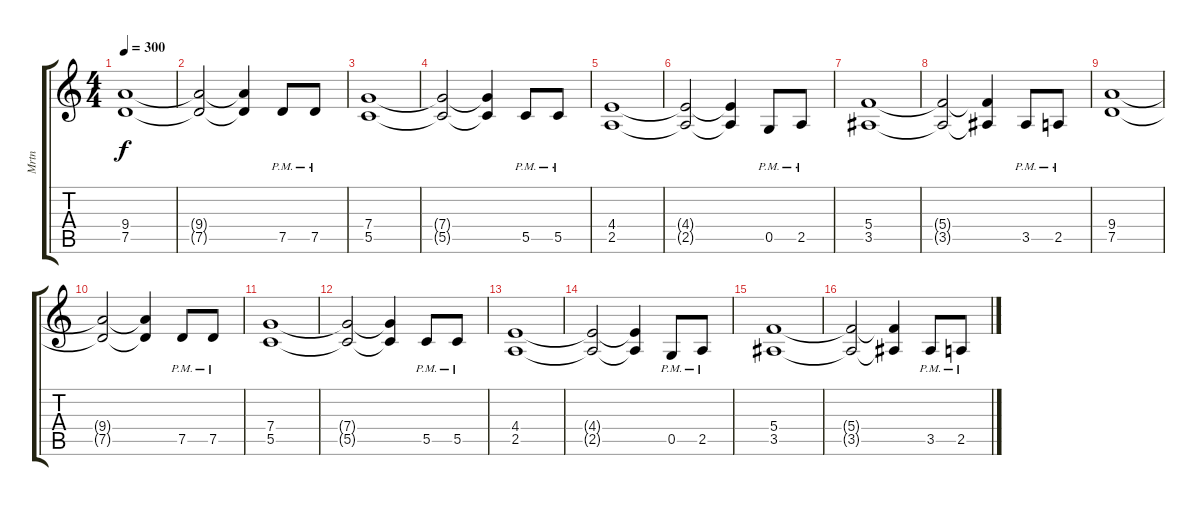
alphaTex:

\track ("Mrtn" "Mrtn") {instrument distortionguitar}
\staff {score tabs}
\tuning (D4 A3 F3 C3 G2 D2) {hide}
\ts (4 4)
\tempo 300
\clef g2
\ks c
(9.4 7.5).1{dy f} |
(9.4{t} 7.5{t}).2 (9.4{t} 7.5{t}).4 7.5{pm}.8 7.5{pm}.8 |
(7.4 5.5).1 |
(7.4{t} 5.5{t}).2 (7.4{t} 5.5{t}).4 5.5{pm}.8 5.5{pm}.8 |
(4.4 2.5).1 |
(4.4{t} 2.5{t}).2 (4.4{t} 2.5{t}).4 0.5{pm}.8 2.5{pm}.8 |
(5.4 3.5).1 |
(5.4{t} 3.5{t}).2 (5.4{t} 3.5{t}).4 3.5{pm}.8 2.5{pm}.8 |
(9.4 7.5).1 |
(9.4{t} 7.5{t}).2 (9.4{t} 7.5{t}).4 7.5{pm}.8 7.5{pm}.8 |
(7.4 5.5).1 |
(7.4{t} 5.5{t}).2 (7.4{t} 5.5{t}).4 5.5{pm}.8 5.5{pm}.8 |
(4.4 2.5).1 |
(4.4{t} 2.5{t}).2 (4.4{t} 2.5{t}).4 0.5{pm}.8 2.5{pm}.8 |
(5.4 3.5).1 |
(5.4{t} 3.5{t}).2 (5.4{t} 3.5{t}).4 3.5{pm}.8 2.5{pm}.8
